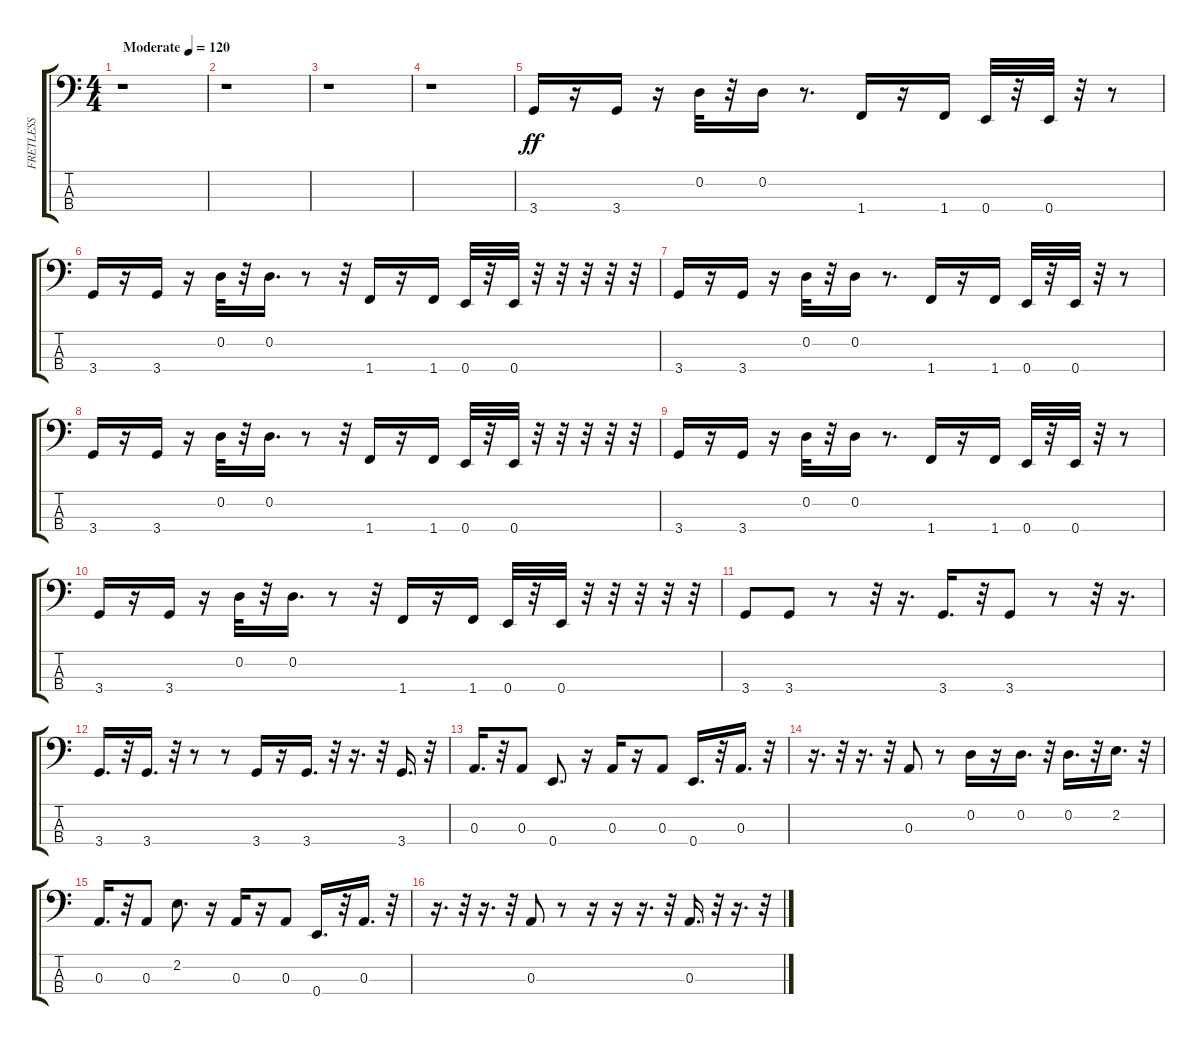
\track ("FRETLESS" "FRETLESS") {instrument fretlessbass}
\staff {score tabs}
\tuning (G2 D2 A1 E1) {hide}
\ts (4 4)
\tempo (120 "Moderate")
\clef f4
\ks c
r.1{dy ff instrument fretlessbass} |
r.1 |
r.1 |
r.1 |
3.4.16 r.16 3.4.16 r.16 0.2.32 r.32 0.2.16 r.8{d} 1.4.16 r.16 1.4.16 0.4.32 r.32 0.4.32 r.32 r.8 |
3.4.16 r.16 3.4.16 r.16 0.2.32 r.32 0.2.16{d} r.8 r.32 1.4.16 r.16 1.4.16 0.4.32 r.32 0.4.32 r.32 r.32 r.32 r.32 r.32 |
3.4.16 r.16 3.4.16 r.16 0.2.32 r.32 0.2.16 r.8{d} 1.4.16 r.16 1.4.16 0.4.32 r.32 0.4.32 r.32 r.8 |
3.4.16 r.16 3.4.16 r.16 0.2.32 r.32 0.2.16{d} r.8 r.32 1.4.16 r.16 1.4.16 0.4.32 r.32 0.4.32 r.32 r.32 r.32 r.32 r.32 |
3.4.16 r.16 3.4.16 r.16 0.2.32 r.32 0.2.16 r.8{d} 1.4.16 r.16 1.4.16 0.4.32 r.32 0.4.32 r.32 r.8 |
3.4.16 r.16 3.4.16 r.16 0.2.32 r.32 0.2.16{d} r.8 r.32 1.4.16 r.16 1.4.16 0.4.32 r.32 0.4.32 r.32 r.32 r.32 r.32 r.32 |
3.4.8 3.4.8 r.8 r.32 r.16{d} 3.4.16{d} r.32 3.4.8 r.8 r.32 r.16{d} |
3.4.16{d} r.32 3.4.16{d} r.32 r.8 r.8 3.4.16 r.16 3.4.16{d} r.32 r.16{d} r.32 3.4.16{d} r.32 |
0.3.16{d} r.32 0.3.8 0.4.8{d} r.16 0.3.16 r.16 0.3.8 0.4.16{d} r.32 0.3.16{d} r.32 |
r.16{d} r.32 r.16{d} r.32 0.3.8 r.8 0.2.16 r.16 0.2.16{d} r.32 0.2.16{d} r.32 2.2.16{d} r.32 |
0.3.16{d} r.32 0.3.8 2.2.8{d} r.16 0.3.16 r.16 0.3.8 0.4.16{d} r.32 0.3.16{d} r.32 |
r.16{d} r.32 r.16{d} r.32 0.3.8 r.8 r.16 r.16 r.16{d} r.32 0.3.16{d} r.32 r.16{d} r.32
